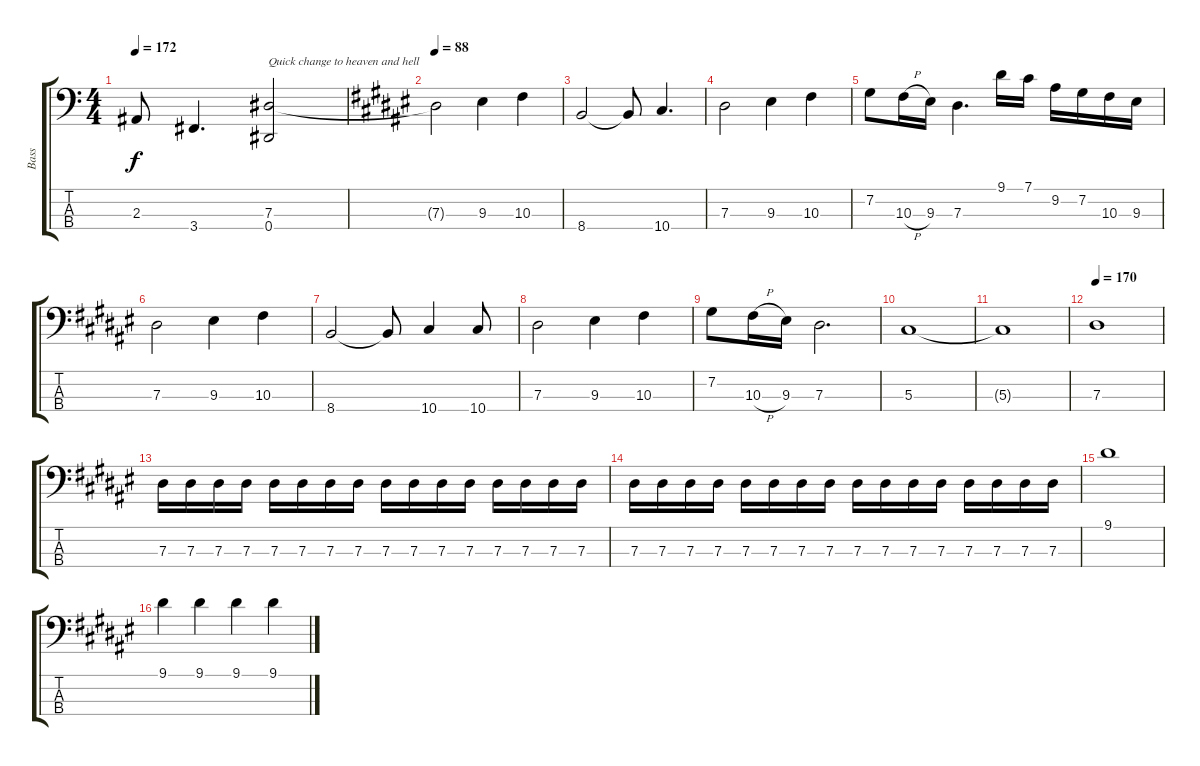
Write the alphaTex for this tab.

\track ("Bass" "Bass") {instrument electricbassfinger}
\staff {score tabs}
\tuning (Gb2 Db2 Ab1 Eb1) {hide}
\ts (4 4)
\tempo 172
\clef f4
\ks c
2.3.8{dy f} 3.4.4{d} (7.3 0.4).2{txt "Quick change to heaven and hell"} |
\tempo 88
\ks f#
7.3{t}.2{volume 15} 9.3.4 10.3.4 |
8.4.2 8.4{t}.8 10.4.4{d} |
7.3.2 9.3.4 10.3.4 |
7.2.8 10.3{h}.16 9.3.16 7.3.4{d} 9.1.16 7.1.16 9.2.16 7.2.16 10.3.16 9.3.16 |
7.3.2 9.3.4 10.3.4 |
8.4.2 8.4{t}.8 10.4.4 10.4.8 |
7.3.2 9.3.4 10.3.4 |
7.2.8 10.3{h}.16 9.3.16 7.3.2{d} |
5.3.1 |
5.3{t}.1 |
\tempo 170
7.3.1 |
7.3.16 7.3.16 7.3.16 7.3.16 7.3.16 7.3.16 7.3.16 7.3.16 7.3.16 7.3.16 7.3.16 7.3.16 7.3.16 7.3.16 7.3.16 7.3.16 |
7.3.16 7.3.16 7.3.16 7.3.16 7.3.16 7.3.16 7.3.16 7.3.16 7.3.16 7.3.16 7.3.16 7.3.16 7.3.16 7.3.16 7.3.16 7.3.16 |
9.1.1 |
9.1.4 9.1.4 9.1.4 9.1.4
